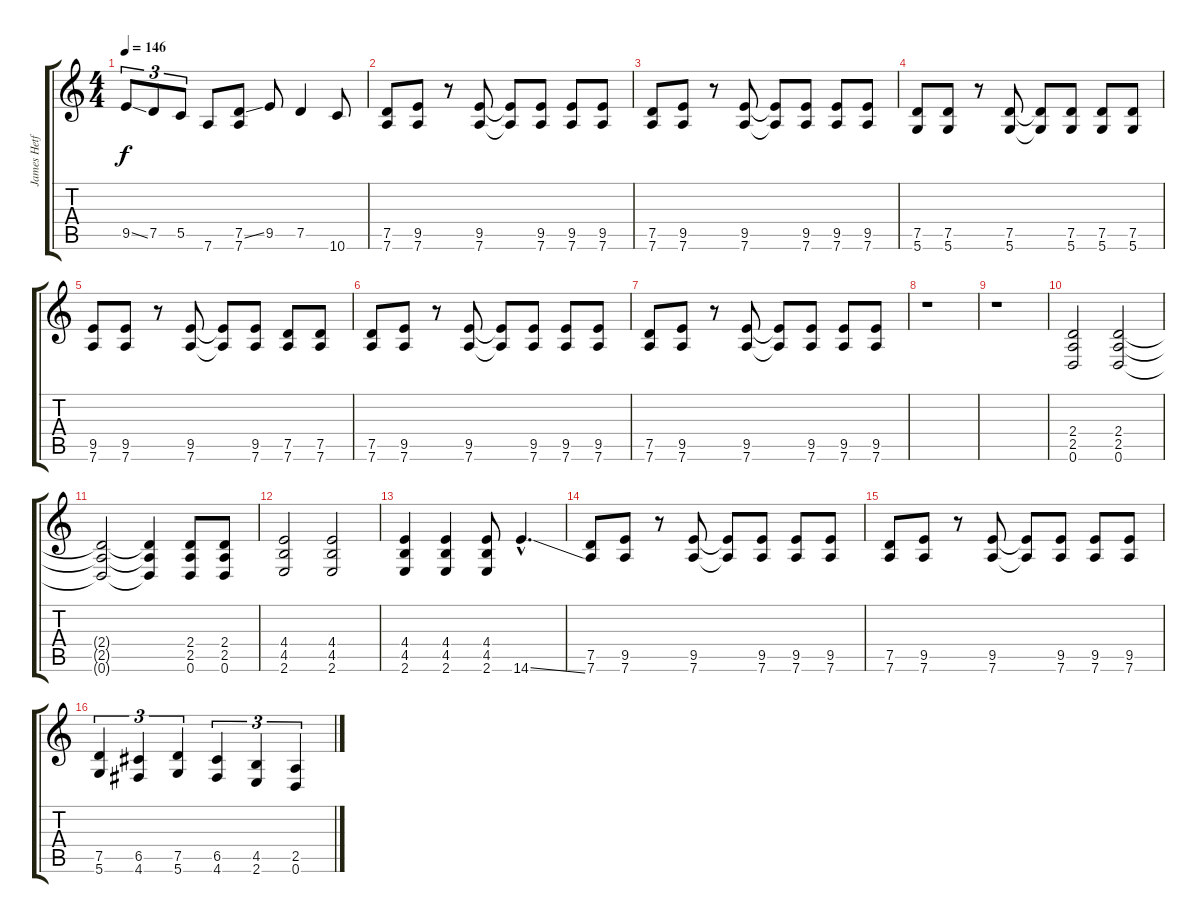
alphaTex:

\track ("James Hetfield" "James Hetf") {instrument distortionguitar}
\staff {score tabs}
\tuning (D4 A3 F3 C3 G2 D2) {hide}
\ts (4 4)
\tempo 146
\clef g2
\ks c
9.5{ss}.8{tu (3 2) dy f} 7.5.8{tu (3 2)} 5.5.8{tu (3 2)} 7.6.8 (7.5{ss} 7.6).8 9.5.8 7.5.4 10.6.8 |
(7.5 7.6).8 (9.5 7.6).8 r.8 (9.5 7.6).8 (9.5{t} 7.6{t}).8 (9.5 7.6).8 (9.5 7.6).8 (9.5 7.6).8 |
(7.5 7.6).8 (9.5 7.6).8 r.8 (9.5 7.6).8 (9.5{t} 7.6{t}).8 (9.5 7.6).8 (9.5 7.6).8 (9.5 7.6).8 |
(7.5 5.6).8 (7.5 5.6).8 r.8 (7.5 5.6).8 (7.5{t} 5.6{t}).8 (7.5 5.6).8 (7.5 5.6).8 (7.5 5.6).8 |
(9.5 7.6).8 (9.5 7.6).8 r.8 (9.5 7.6).8 (9.5{t} 7.6{t}).8 (9.5 7.6).8 (7.5 7.6).8 (7.5 7.6).8 |
(7.5 7.6).8 (9.5 7.6).8 r.8 (9.5 7.6).8 (9.5{t} 7.6{t}).8 (9.5 7.6).8 (9.5 7.6).8 (9.5 7.6).8 |
(7.5 7.6).8 (9.5 7.6).8 r.8 (9.5 7.6).8 (9.5{t} 7.6{t}).8 (9.5 7.6).8 (9.5 7.6).8 (9.5 7.6).8 |
r.1 |
r.1 |
(2.4 2.5 0.6).2 (2.4 2.5 0.6).2 |
(2.4{t} 2.5{t} 0.6{t}).2 (2.4{t} 2.5{t} 0.6{t}).4 (2.4 2.5 0.6).8 (2.4 2.5 0.6).8 |
(4.4 4.5 2.6).2 (4.4 4.5 2.6).2 |
(4.4 4.5 2.6).4 (4.4 4.5 2.6).4 (4.4 4.5 2.6).8 14.6{ss hac}.4{d} |
(7.5 7.6).8 (9.5 7.6).8 r.8 (9.5 7.6).8 (9.5{t} 7.6{t}).8 (9.5 7.6).8 (9.5 7.6).8 (9.5 7.6).8 |
(7.5 7.6).8 (9.5 7.6).8 r.8 (9.5 7.6).8 (9.5{t} 7.6{t}).8 (9.5 7.6).8 (9.5 7.6).8 (9.5 7.6).8 |
(7.5 5.6).4{tu (3 2)} (6.5 4.6).4{tu (3 2)} (7.5 5.6).4{tu (3 2)} (6.5 4.6).4{tu (3 2)} (4.5 2.6).4{tu (3 2)} (2.5 0.6).4{tu (3 2)}
